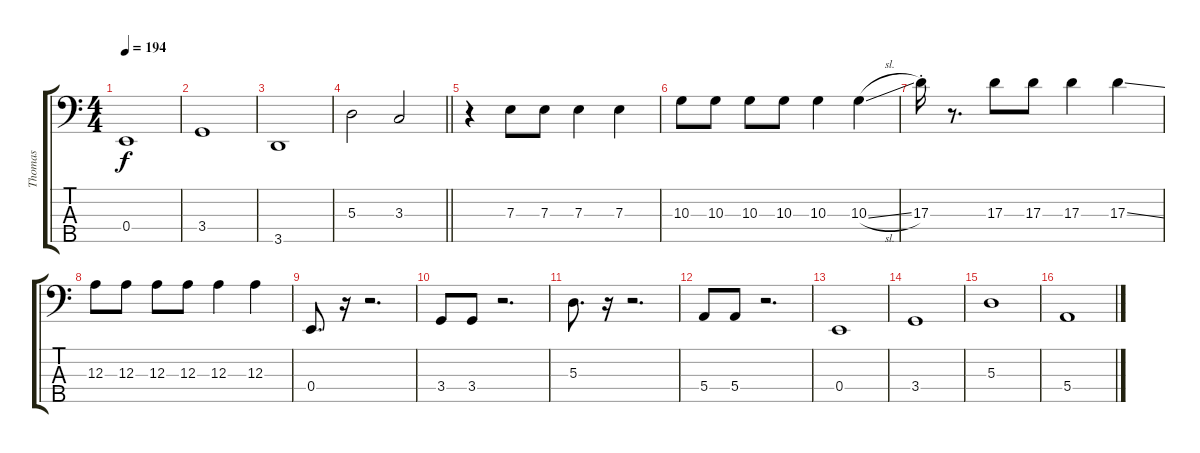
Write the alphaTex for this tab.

\track ("Thomas" "Thomas") {instrument electricbassfinger}
\staff {score tabs}
\tuning (G2 D2 A1 E1 B0) {hide}
\ts (4 4)
\tempo 194
\clef f4
\ks c
0.4.1{dy f} |
3.4.1 |
3.5.1 |
\barLineRight lightlight
5.3.2 3.3.2 |
\section ("" "")
r.4 7.3.8 7.3.8 7.3.4 7.3.4 |
10.3.8 10.3.8 10.3.8 10.3.8 10.3.4 10.3{sl}.4 |
17.3{st}.16 r.8{d} 17.3.8 17.3.8 17.3.4 17.3{ss}.4 |
12.3.8 12.3.8 12.3.8 12.3.8 12.3.4 12.3.4 |
0.4.8{d} r.16 r.2{d} |
3.4.8 3.4.8 r.2{d} |
5.3.8{d} r.16 r.2{d} |
5.4.8 5.4.8 r.2{d} |
0.4.1 |
3.4.1 |
5.3.1 |
5.4.1
